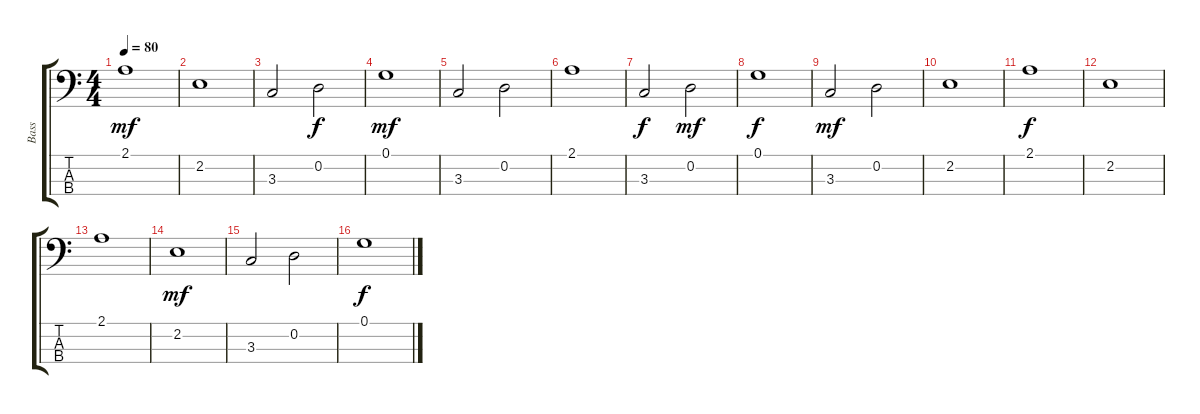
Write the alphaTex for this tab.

\track ("Bass" "Bass") {instrument acousticbass}
\staff {score tabs}
\tuning (G2 D2 A1 E1) {hide}
\ts (4 4)
\tempo 80
\clef f4
\ks c
2.1.1{dy mf} |
2.2.1 |
3.3.2 0.2.2{dy f} |
0.1.1{dy mf} |
3.3.2 0.2.2 |
2.1.1 |
3.3.2{dy f} 0.2.2{dy mf} |
0.1.1{dy f} |
3.3.2{dy mf} 0.2.2 |
2.2.1 |
2.1.1{dy f} |
2.2.1 |
2.1.1 |
2.2.1{dy mf} |
3.3.2 0.2.2 |
0.1.1{dy f}
